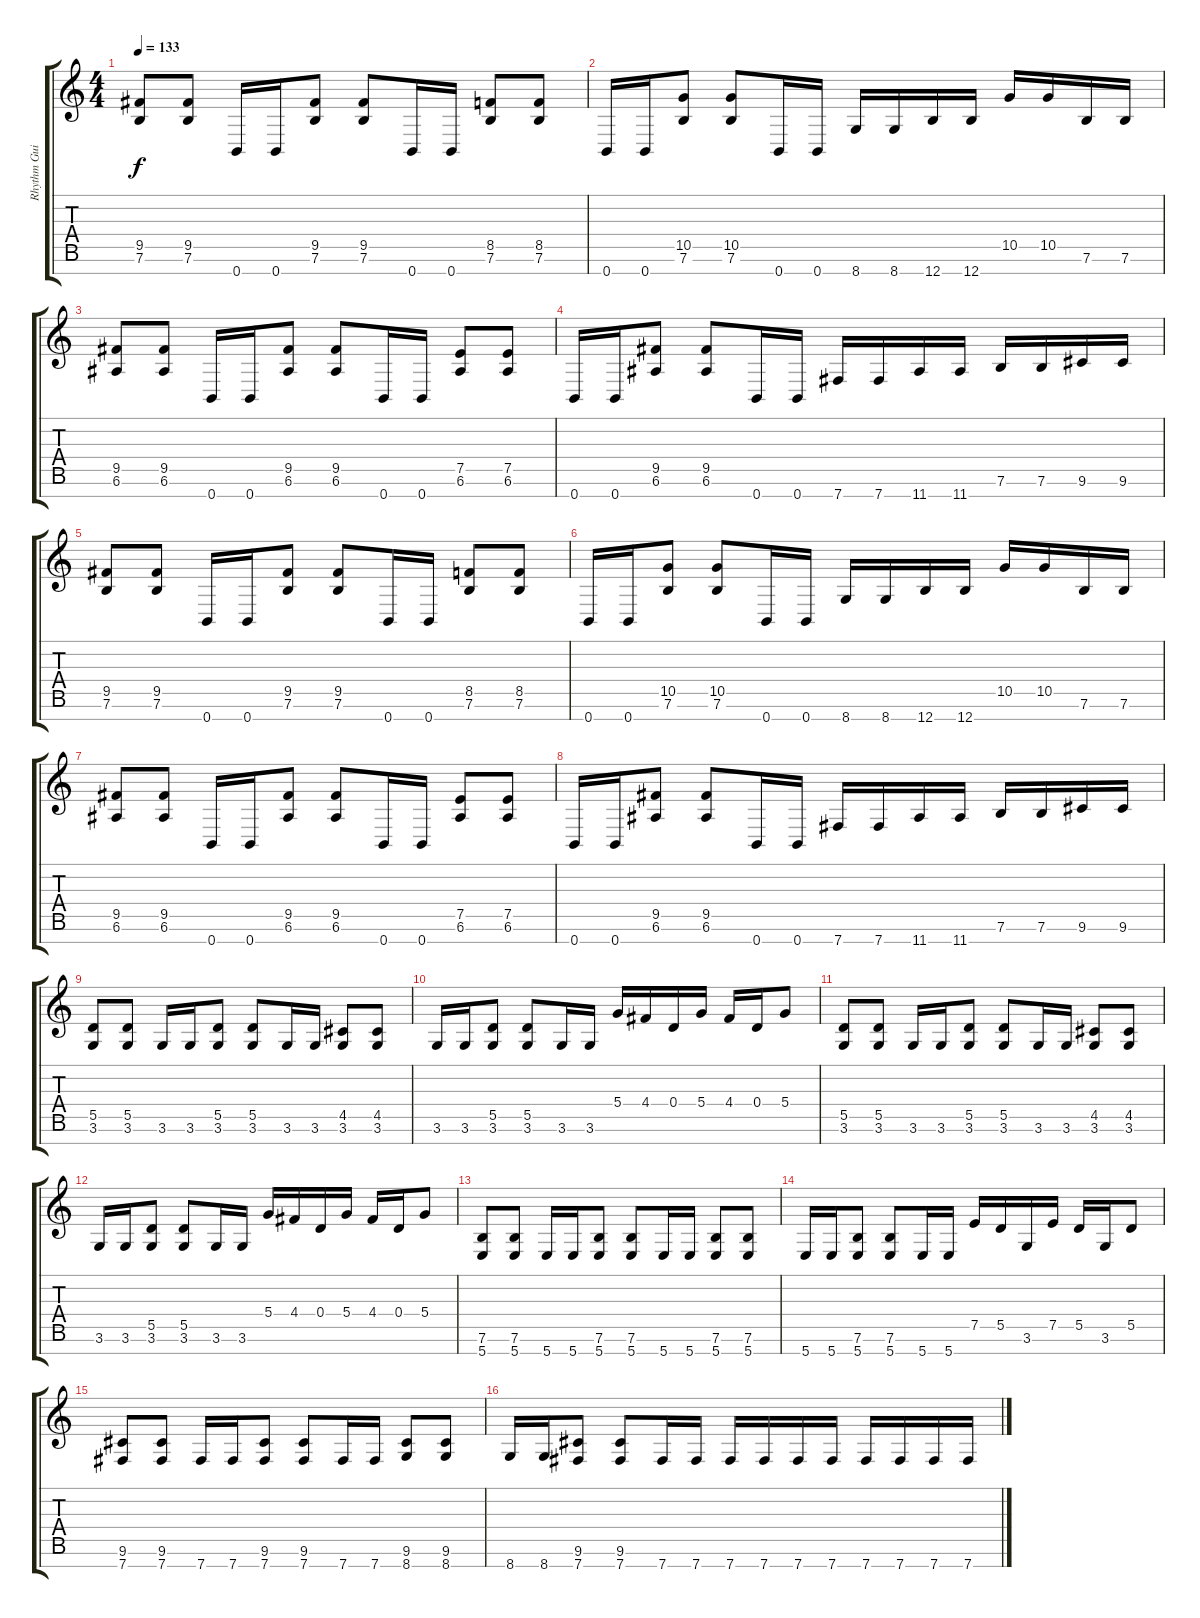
\track ("Rhythm Guitar" "Rhythm Gui") {instrument overdrivenguitar}
\staff {score tabs}
\tuning (E4 B3 G3 D3 A2 E2 B1) {hide}
\ts (4 4)
\tempo 133
\clef g2
\ks c
(9.5 7.6).8{dy f} (9.5 7.6).8 0.7.16 0.7.16 (9.5 7.6).8 (9.5 7.6).8 0.7.16 0.7.16 (8.5 7.6).8 (8.5 7.6).8 |
0.7.16 0.7.16 (10.5 7.6).8 (10.5 7.6).8 0.7.16 0.7.16 8.7.16 8.7.16 12.7.16 12.7.16 10.5.16 10.5.16 7.6.16 7.6.16 |
(9.5 6.6).8 (9.5 6.6).8 0.7.16 0.7.16 (9.5 6.6).8 (9.5 6.6).8 0.7.16 0.7.16 (7.5 6.6).8 (7.5 6.6).8 |
0.7.16 0.7.16 (9.5 6.6).8 (9.5 6.6).8 0.7.16 0.7.16 7.7.16 7.7.16 11.7.16 11.7.16 7.6.16 7.6.16 9.6.16 9.6.16 |
(9.5 7.6).8 (9.5 7.6).8 0.7.16 0.7.16 (9.5 7.6).8 (9.5 7.6).8 0.7.16 0.7.16 (8.5 7.6).8 (8.5 7.6).8 |
0.7.16 0.7.16 (10.5 7.6).8 (10.5 7.6).8 0.7.16 0.7.16 8.7.16 8.7.16 12.7.16 12.7.16 10.5.16 10.5.16 7.6.16 7.6.16 |
(9.5 6.6).8 (9.5 6.6).8 0.7.16 0.7.16 (9.5 6.6).8 (9.5 6.6).8 0.7.16 0.7.16 (7.5 6.6).8 (7.5 6.6).8 |
0.7.16 0.7.16 (9.5 6.6).8 (9.5 6.6).8 0.7.16 0.7.16 7.7.16 7.7.16 11.7.16 11.7.16 7.6.16 7.6.16 9.6.16 9.6.16 |
(5.5 3.6).8 (5.5 3.6).8 3.6.16 3.6.16 (5.5 3.6).8 (5.5 3.6).8 3.6.16 3.6.16 (4.5 3.6).8 (4.5 3.6).8 |
3.6.16 3.6.16 (5.5 3.6).8 (5.5 3.6).8 3.6.16 3.6.16 5.4.16 4.4.16 0.4.16 5.4.16 4.4.16 0.4.16 5.4.8 |
(5.5 3.6).8 (5.5 3.6).8 3.6.16 3.6.16 (5.5 3.6).8 (5.5 3.6).8 3.6.16 3.6.16 (4.5 3.6).8 (4.5 3.6).8 |
3.6.16 3.6.16 (5.5 3.6).8 (5.5 3.6).8 3.6.16 3.6.16 5.4.16 4.4.16 0.4.16 5.4.16 4.4.16 0.4.16 5.4.8 |
(7.6 5.7).8 (7.6 5.7).8 5.7.16 5.7.16 (7.6 5.7).8 (7.6 5.7).8 5.7.16 5.7.16 (7.6 5.7).8 (7.6 5.7).8 |
5.7.16 5.7.16 (7.6 5.7).8 (7.6 5.7).8 5.7.16 5.7.16 7.5.16 5.5.16 3.6.16 7.5.16 5.5.16 3.6.16 5.5.8 |
(9.6 7.7).8 (9.6 7.7).8 7.7.16 7.7.16 (9.6 7.7).8 (9.6 7.7).8 7.7.16 7.7.16 (9.6 8.7).8 (9.6 8.7).8 |
8.7.16 8.7.16 (9.6 7.7).8 (9.6 7.7).8 7.7.16 7.7.16 7.7.16 7.7.16 7.7.16 7.7.16 7.7.16 7.7.16 7.7.16 7.7.16
